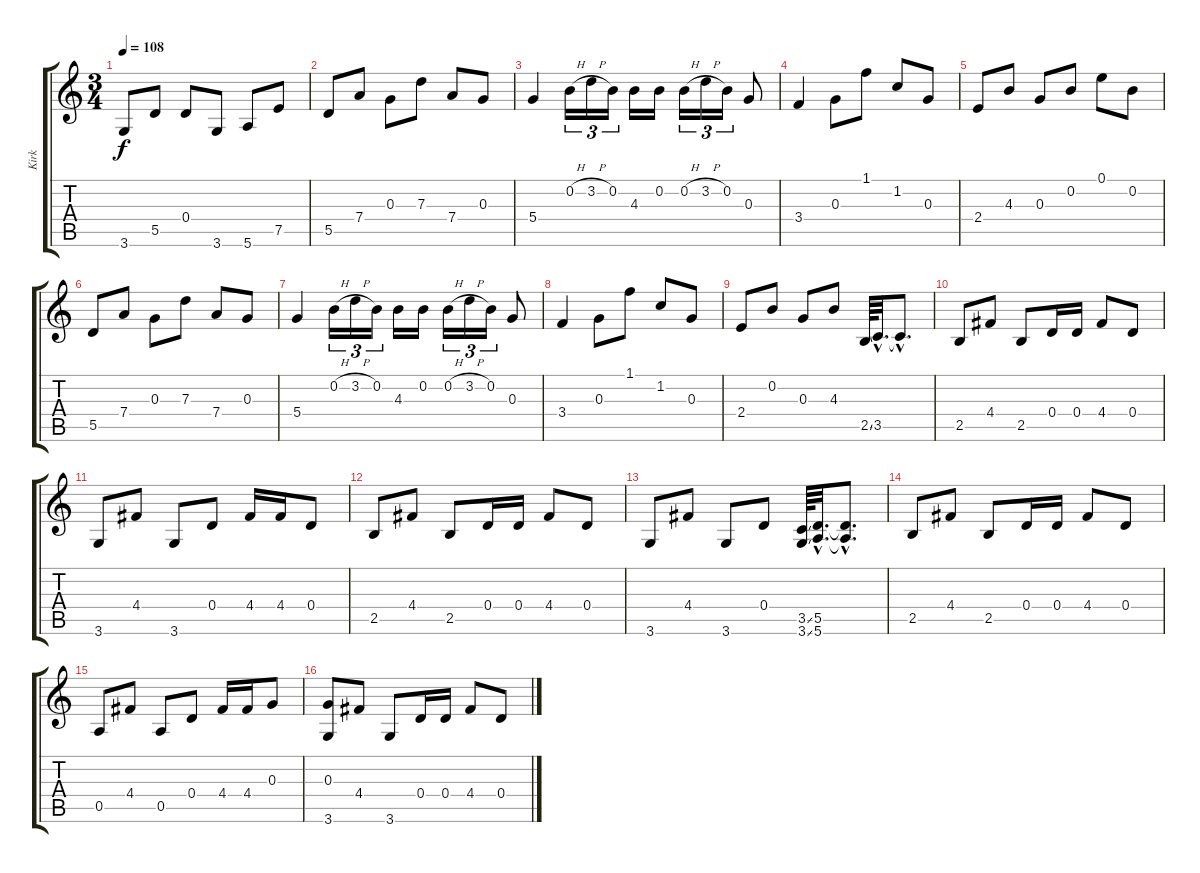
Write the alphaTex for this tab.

\track ("Kirk" "Kirk") {instrument electricguitarclean}
\staff {score tabs}
\tuning (E4 B3 G3 D3 A2 E2) {hide}
\ts (3 4)
\tempo 108
\clef g2
\ks c
3.6.8{dy f} 5.5.8 0.4.8 3.6.8 5.6.8 7.5.8 |
5.5.8 7.4.8 0.3.8 7.3.8 7.4.8 0.3.8 |
5.4.4 0.2{h}.16{tu (3 2)} 3.2{h}.16{tu (3 2)} 0.2.16{tu (3 2)} 4.3.16 0.2.16 0.2{h}.16{tu (3 2)} 3.2{h}.16{tu (3 2)} 0.2.16{tu (3 2)} 0.3.8 |
3.4.4 0.3.8 1.1.8 1.2.8 0.3.8 |
2.4.8 4.3.8 0.3.8 0.2.8 0.1.8 0.2.8 |
5.5.8 7.4.8 0.3.8 7.3.8 7.4.8 0.3.8 |
5.4.4 0.2{h}.16{tu (3 2)} 3.2{h}.16{tu (3 2)} 0.2.16{tu (3 2)} 4.3.16 0.2.16 0.2{h}.16{tu (3 2)} 3.2{h}.16{tu (3 2)} 0.2.16{tu (3 2)} 0.3.8 |
3.4.4 0.3.8 1.1.8 1.2.8 0.3.8 |
2.4.8 0.2.8 0.3.8 4.3.8 2.5{ss}.64 3.5{hac}.32{d} 3.5{hac t}.8{d} |
2.5.8 4.4.8 2.5.8 0.4.16 0.4.16 4.4.8 0.4.8 |
3.6.8 4.4.8 3.6.8 0.4.8 4.4.16 4.4.16 0.4.8 |
2.5.8 4.4.8 2.5.8 0.4.16 0.4.16 4.4.8 0.4.8 |
3.6.8 4.4.8 3.6.8 0.4.8 (3.5{ss} 3.6{ss}).64 (5.5{hac} 5.6{hac}).32{d} (5.5{hac t} 5.6{hac t}).8{d} |
2.5.8 4.4.8 2.5.8 0.4.16 0.4.16 4.4.8 0.4.8 |
0.5.8 4.4.8 0.5.8 0.4.8 4.4.16 4.4.16 0.3.8 |
(0.3 3.6).8 4.4.8 3.6.8 0.4.16 0.4.16 4.4.8 0.4.8
